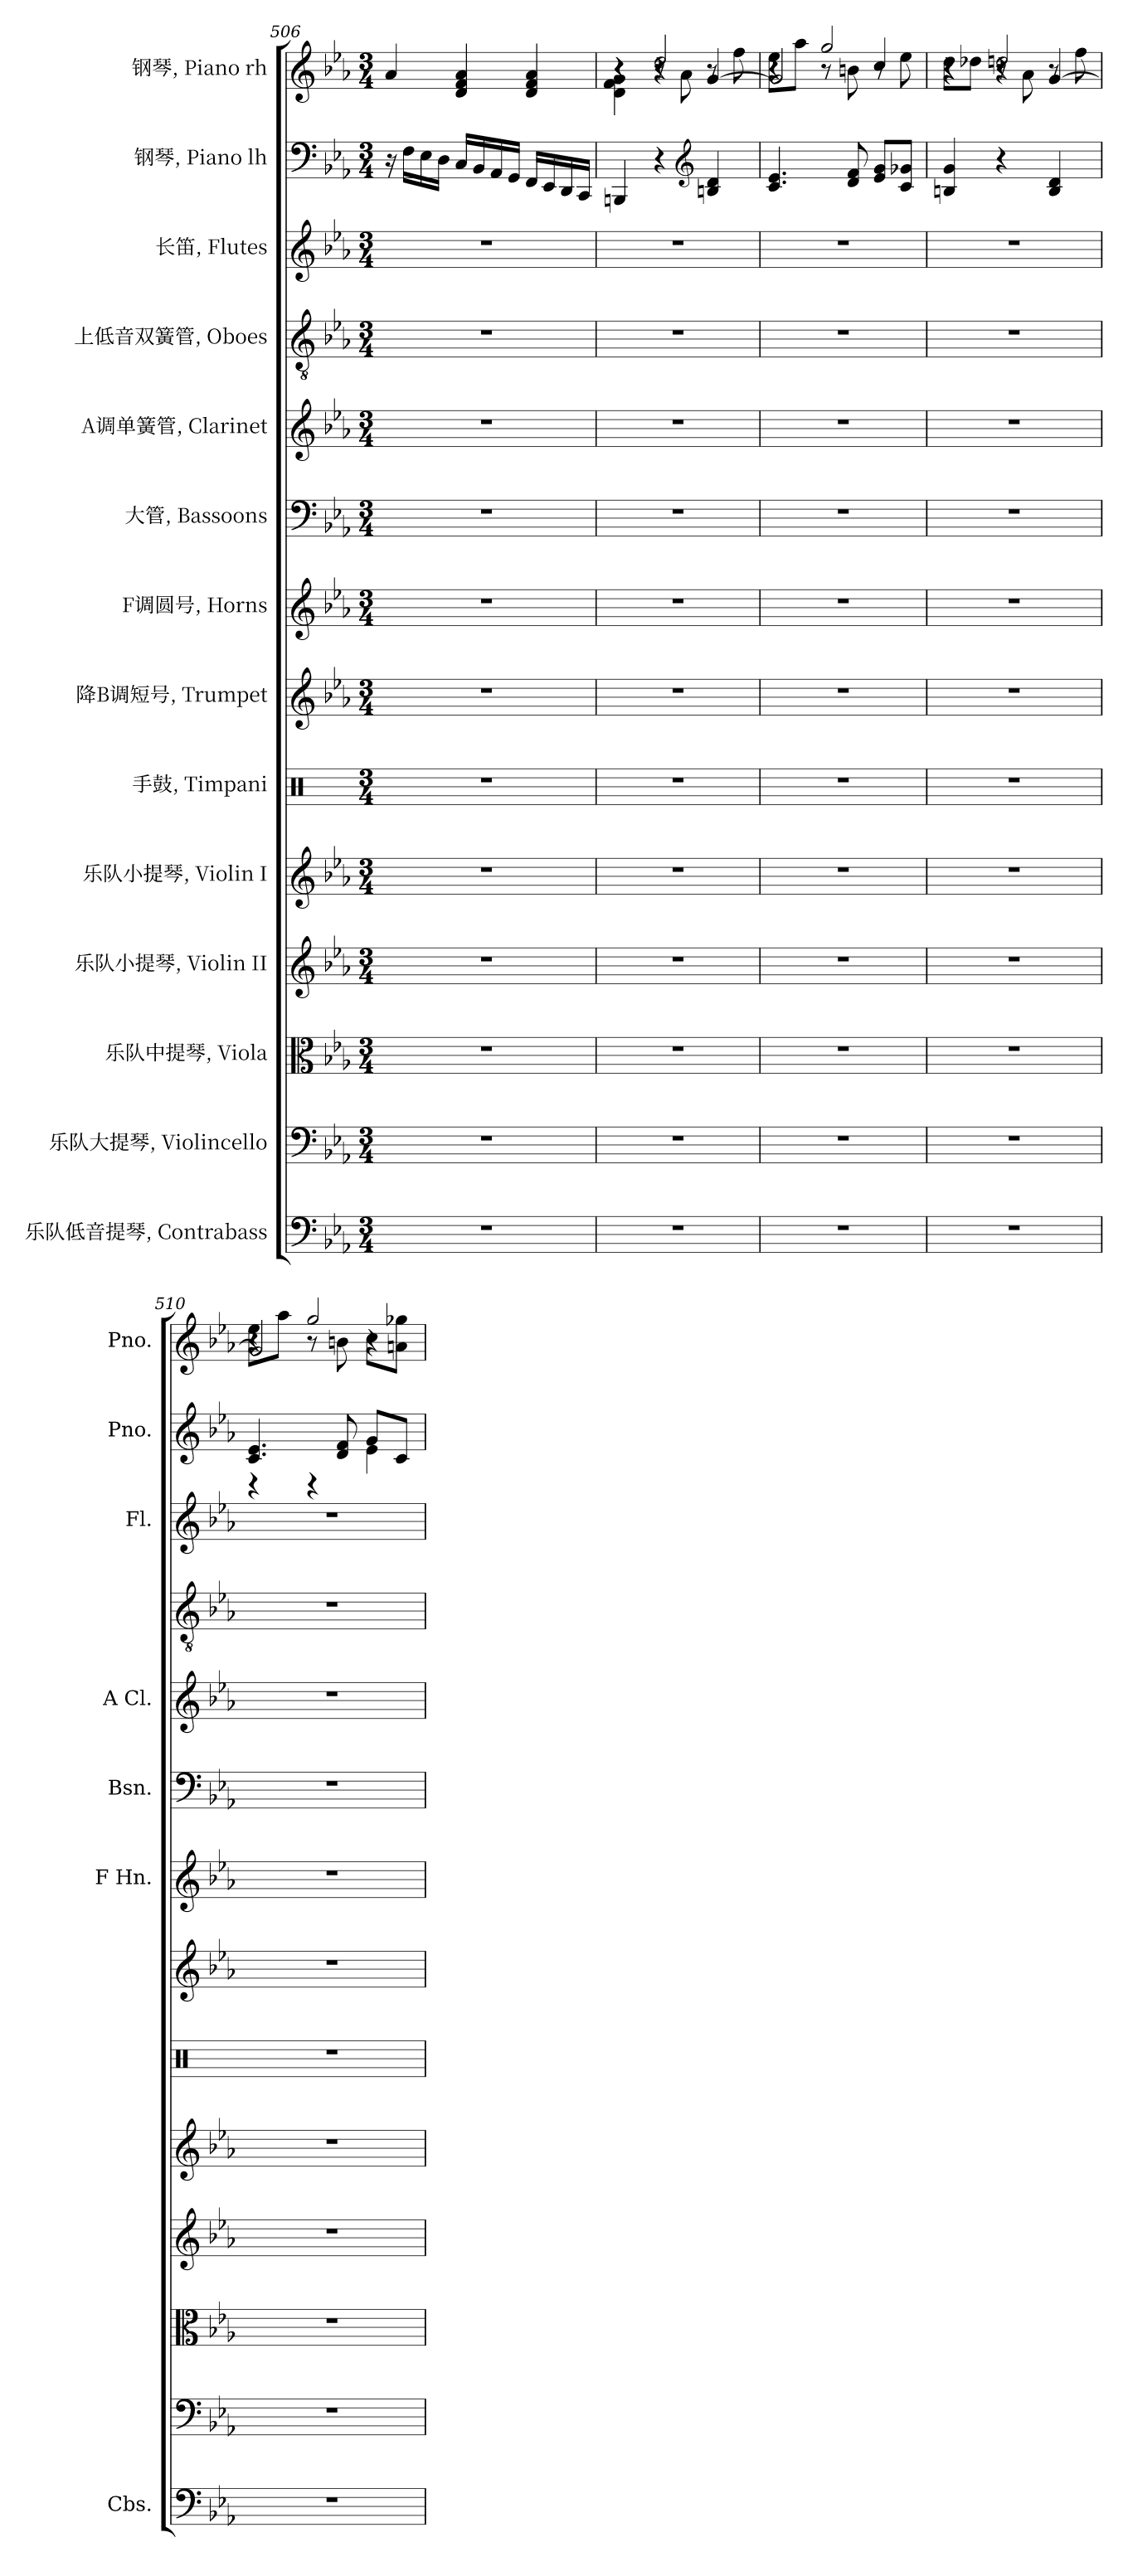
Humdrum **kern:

**kern	**kern	**kern	**kern	**kern	**kern	**kern	**kern	**kern	**kern	**kern	**kern	**kern	**kern
*part14	*part13	*part12	*part11	*part10	*part9	*part8	*part7	*part6	*part5	*part4	*part3	*part2	*part1
*staff14	*staff13	*staff12	*staff11	*staff10	*staff9	*staff8	*staff7	*staff6	*staff5	*staff4	*staff3	*staff2	*staff1
*I"乐队低音提琴, Contrabass	*I"乐队大提琴, Violincello	*I"乐队中提琴, Viola	*I"乐队小提琴, Violin II	*I"乐队小提琴, Violin I	*I"手鼓, Timpani	*I"降B调短号, Trumpet	*I"F调圆号, Horns	*I"大管, Bassoons	*I"A调单簧管, Clarinet	*I"上低音双簧管, Oboes	*I"长笛, Flutes	*I"钢琴, Piano lh	*I"钢琴, Piano rh
*I'Cbs.	*	*	*	*	*	*	*I'F Hn.	*I'Bsn.	*I'A Cl.	*	*I'Fl.	*I'Pno.	*I'Pno.
!!LO:PB:g=z
*clefF4	*clefF4	*clefC3	*clefG2	*clefG2	*clefX	*clefG2	*clefG2	*clefF4	*clefG2	*clefGv2	*clefG2	*clefF4	*clefG2
*ITrd7c12	*	*	*	*	*	*ITrd1c2	*ITrd4c7	*	*ITrd2c3	*	*	*	*
*k[b-e-a-]	*k[b-e-a-]	*k[b-e-a-]	*k[b-e-a-]	*k[b-e-a-]	*k[]	*k[b-e-a-d-g-]	*k[b-e-a-d-]	*k[b-e-a-]	*k[]	*k[b-e-a-]	*k[b-e-a-]	*k[b-e-a-]	*k[b-e-a-]
*M3/4	*M3/4	*M3/4	*M3/4	*M3/4	*M3/4	*M3/4	*M3/4	*M3/4	*M3/4	*M3/4	*M3/4	*M3/4	*M3/4
*MM115	*MM115	*MM115	*MM115	*MM115	*MM115	*MM115	*MM115	*MM115	*MM115	*MM115	*MM115	*MM115	*MM115
=506	=506	=506	=506	=506	=506	=506	=506	=506	=506	=506	=506	=506	=506
2.r	2.r	2.r	2.r	2.r	2.r	2.r	2.r	2.r	2.r	2.r	2.r	16r	4a-/
.	.	.	.	.	.	.	.	.	.	.	.	16F\LL	.
.	.	.	.	.	.	.	.	.	.	.	.	16E-\	.
.	.	.	.	.	.	.	.	.	.	.	.	16D\JJ	.
*	*	*	*	*	*	*	*	*	*	*	*	*	*MM105
.	.	.	.	.	.	.	.	.	.	.	.	16C/LL	4d/ 4f/ 4a-/
.	.	.	.	.	.	.	.	.	.	.	.	16BB-/	.
.	.	.	.	.	.	.	.	.	.	.	.	16AA-/	.
.	.	.	.	.	.	.	.	.	.	.	.	16GG/JJ	.
*	*	*	*	*	*	*	*	*	*	*	*	*	*MM95
.	.	.	.	.	.	.	.	.	.	.	.	16FF/LL	4d/ 4f/ 4a-/
.	.	.	.	.	.	.	.	.	.	.	.	16EE-/	.
.	.	.	.	.	.	.	.	.	.	.	.	16DD/	.
.	.	.	.	.	.	.	.	.	.	.	.	16CC/JJ	.
=507	=507	=507	=507	=507	=507	=507	=507	=507	=507	=507	=507	=507	=507
*	*	*	*	*	*	*	*	*	*	*	*	*	*MM75
*	*	*	*	*	*	*	*	*	*	*	*	*	*^
*	*	*	*	*	*	*	*	*	*	*	*	*	*	*^
2.r	2.r	2.r	2.r	2.r	2.r	2.r	2.r	2.r	2.r	2.r	2.r	4BBBn/	4r	4d\ 4f\ 4g\	4r
*	*	*	*	*	*	*	*	*	*	*	*	*	*MM115	*	*
.	.	.	.	.	.	.	.	.	.	.	.	4r	2dd/	8r	4r
.	.	.	.	.	.	.	.	.	.	.	.	.	.	8a-\	.
*	*	*	*	*	*	*	*	*	*	*	*	*clefG2	*	*	*
.	.	.	.	.	.	.	.	.	.	.	.	4Bn/ 4d/	.	8r	[4g/
.	.	.	.	.	.	.	.	.	.	.	.	.	.	8ff\	.
=508	=508	=508	=508	=508	=508	=508	=508	=508	=508	=508	=508	=508	=508	=508	=508
2.r	2.r	2.r	2.r	2.r	2.r	2.r	2.r	2.r	2.r	2.r	2.r	4.c/ 4.e-/	4r	8ee-\L	2g/]
.	.	.	.	.	.	.	.	.	.	.	.	.	.	8aa-\J	.
.	.	.	.	.	.	.	.	.	.	.	.	.	2gg/	8r	.
.	.	.	.	.	.	.	.	.	.	.	.	8d/ 8f/	.	8bn\	.
.	.	.	.	.	.	.	.	.	.	.	.	8e-/ 8g/L	.	8r	4cc/
.	.	.	.	.	.	.	.	.	.	.	.	8c/ 8g-X/J	.	8ee-\	.
=509	=509	=509	=509	=509	=509	=509	=509	=509	=509	=509	=509	=509	=509	=509	=509
2.r	2.r	2.r	2.r	2.r	2.r	2.r	2.r	2.r	2.r	2.r	2.r	4Bn/ 4g/	4r	8dd\L	4r
.	.	.	.	.	.	.	.	.	.	.	.	.	.	8dd-X\J	.
.	.	.	.	.	.	.	.	.	.	.	.	4r	2ddn/	8r	4r
.	.	.	.	.	.	.	.	.	.	.	.	.	.	8a-\	.
.	.	.	.	.	.	.	.	.	.	.	.	4B/ 4d/	.	8r	[4g/
.	.	.	.	.	.	.	.	.	.	.	.	.	.	8ff\	.
!!LO:PB:g=z	!!	!!
=510	=510	=510	=510	=510	=510	=510	=510	=510	=510	=510	=510	=510	=510	=510	=510
*	*	*	*	*	*	*	*	*	*	*	*	*	*MM105	*	*
*	*	*	*	*	*	*	*	*	*	*	*	*^	*	*	*
2.r	2.r	2.r	2.r	2.r	2.r	2.r	2.r	2.r	2.r	2.r	2.r	4.c/ 4.e-/	4r	4r	8ee-\L	2g/]
.	.	.	.	.	.	.	.	.	.	.	.	.	.	.	8aa-\J	.
*	*	*	*	*	*	*	*	*	*	*	*	*	*	*MM95	*	*
.	.	.	.	.	.	.	.	.	.	.	.	.	4r	2gg/	8r	.
.	.	.	.	.	.	.	.	.	.	.	.	8d/ 8f/	.	.	8bn\	.
.	.	.	.	.	.	.	.	.	.	.	.	8g/L	4e-\	.	8cc\L	4r
.	.	.	.	.	.	.	.	.	.	.	.	8c/J	.	.	8an\ 8gg-X\J	.
*	*	*	*	*	*	*	*	*	*	*	*	*v	*v	*	*	*
*	*	*	*	*	*	*	*	*	*	*	*	*	*v	*v	*v
=	=	=	=	=	=	=	=	=	=	=	=	=	=
*-	*-	*-	*-	*-	*-	*-	*-	*-	*-	*-	*-	*-	*-
